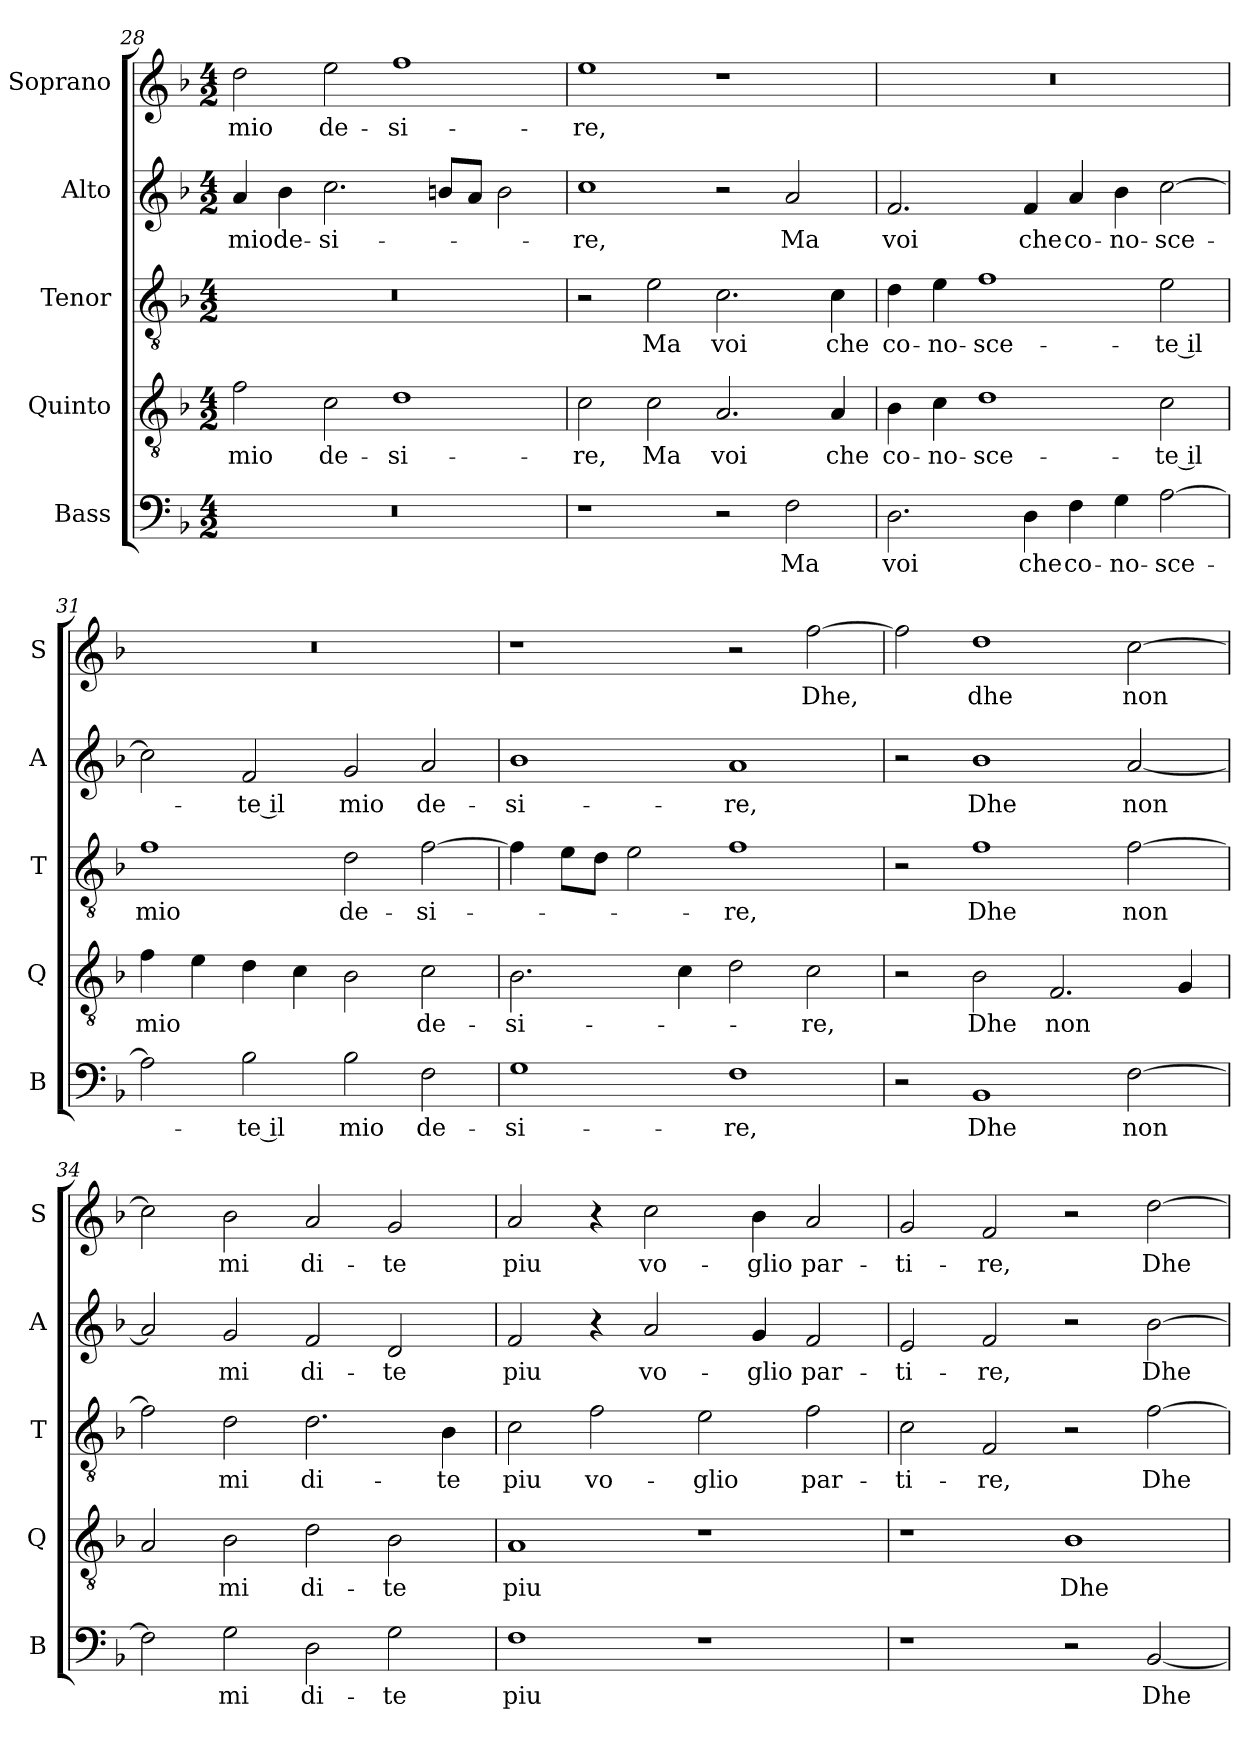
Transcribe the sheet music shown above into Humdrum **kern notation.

**kern	**text	**kern	**text	**kern	**text	**kern	**text	**kern	**text
*part5	*part5	*part4	*part4	*part3	*part3	*part2	*part2	*part1	*part1
*staff5	*staff5	*staff4	*staff4	*staff3	*staff3	*staff2	*staff2	*staff1	*staff1
*I"Bass	*	*I"Quinto	*	*I"Tenor	*	*I"Alto	*	*I"Soprano	*
*I'B	*	*I'Q	*	*I'T	*	*I'A	*	*I'S	*
*clefF4	*	*clefGv2	*	*clefGv2	*	*clefG2	*	*clefG2	*
*k[b-]	*	*k[b-]	*	*k[b-]	*	*k[b-]	*	*k[b-]	*
*F:	*	*F:	*	*F:	*	*F:	*	*F:	*
*M4/2	*	*M4/2	*	*M4/2	*	*M4/2	*	*M4/2	*
=28	=28	=28	=28	=28	=28	=28	=28	=28	=28
!	!	!	!LO:LY:b	!	!	!	!LO:LY:b	!	!LO:LY:b
0r	.	2f\	mio	0r	.	4a/	mio	2dd\	mio
!	!	!	!	!	!	!	!LO:LY:b	!	!
.	.	.	.	.	.	4b-\	de-	.	.
!	!	!	!LO:LY:b	!	!	!	!LO:LY:b	!	!LO:LY:b
.	.	2c\	de-	.	.	2.cc\	-si-	2ee\	de-
!	!	!	!LO:LY:b	!	!	!	!	!	!LO:LY:b
.	.	1d	-si-	.	.	.	.	1ff	-si-
.	.	.	.	.	.	8bn/L	.	.	.
.	.	.	.	.	.	8a/J	.	.	.
.	.	.	.	.	.	2b\	.	.	.
=29	=29	=29	=29	=29	=29	=29	=29	=29	=29
!	!	!	!LO:LY:b	!	!	!	!LO:LY:b	!	!LO:LY:b
1r	.	2c\	-re,	2r	.	1cc	-re,	1ee	-re,
!	!	!	!LO:LY:b	!	!LO:LY:b	!	!	!	!
.	.	2c\	Ma	2e\	Ma	.	.	.	.
!	!	!	!LO:LY:b	!	!LO:LY:b	!	!	!	!
2r	.	2.A/	voi	2.c\	voi	2r	.	1r	.
!	!LO:LY:b	!	!	!	!	!	!LO:LY:b	!	!
2F\	Ma	.	.	.	.	2a/	Ma	.	.
!	!	!	!LO:LY:b	!	!LO:LY:b	!	!	!	!
.	.	4A/	che	4c\	che	.	.	.	.
!!LO:PB:g=z
=30	=30	=30	=30	=30	=30	=30	=30	=30	=30
!	!LO:LY:b	!	!LO:LY:b	!	!LO:LY:b	!	!LO:LY:b	!	!
2.D\	voi	4B-\	co-	4d\	co-	2.f/	voi	0r	.
!	!	!	!LO:LY:b	!	!LO:LY:b	!	!	!	!
.	.	4c\	-no-	4e\	-no-	.	.	.	.
!	!	!	!LO:LY:b	!	!LO:LY:b	!	!	!	!
.	.	1d	-sce-	1f	-sce-	.	.	.	.
!	!LO:LY:b	!	!	!	!	!	!LO:LY:b	!	!
4D\	che	.	.	.	.	4f/	che	.	.
!	!LO:LY:b	!	!	!	!	!	!LO:LY:b	!	!
4F\	co-	.	.	.	.	4a/	co-	.	.
!	!LO:LY:b	!	!	!	!	!	!LO:LY:b	!	!
4G\	-no-	.	.	.	.	4b-\	-no-	.	.
!	!LO:LY:b	!	!LO:LY:b	!	!LO:LY:b	!	!LO:LY:b	!	!
[2A\	-sce-	2c\	-te il	2e\	-te il	[2cc\	-sce-	.	.
=31	=31	=31	=31	=31	=31	=31	=31	=31	=31
!	!	!	!LO:LY:b	!	!LO:LY:b	!	!	!	!
2A\]	.	4f\	mio	1f	mio	2cc\]	.	0r	.
.	.	4e\	.	.	.	.	.	.	.
!	!LO:LY:b	!	!	!	!	!	!LO:LY:b	!	!
2B-\	-te il	4d\	.	.	.	2f/	-te il	.	.
.	.	4c\	.	.	.	.	.	.	.
!	!LO:LY:b	!	!	!	!LO:LY:b	!	!LO:LY:b	!	!
2B-\	mio	2B-\	.	2d\	de-	2g/	mio	.	.
!	!LO:LY:b	!	!LO:LY:b	!	!LO:LY:b	!	!LO:LY:b	!	!
2F\	de-	2c\	de-	[2f\	-si-	2a/	de-	.	.
=32	=32	=32	=32	=32	=32	=32	=32	=32	=32
!	!LO:LY:b	!	!LO:LY:b	!	!	!	!LO:LY:b	!	!
1G	-si-	2.B-\	-si-	4f\]	.	1b-	-si-	1r	.
.	.	.	.	8e\L	.	.	.	.	.
.	.	.	.	8d\J	.	.	.	.	.
.	.	.	.	2e\	.	.	.	.	.
.	.	4c\	.	.	.	.	.	.	.
!	!LO:LY:b	!	!	!	!LO:LY:b	!	!LO:LY:b	!	!
1F	-re,	2d\	.	1f	-re,	1a	-re,	2r	.
!	!	!	!LO:LY:b	!	!	!	!	!	!LO:LY:b
.	.	2c\	-re,	.	.	.	.	[2ff\	Dhe,
=33	=33	=33	=33	=33	=33	=33	=33	=33	=33
2r	.	2r	.	2r	.	2r	.	2ff\]	.
!	!LO:LY:b	!	!LO:LY:b	!	!LO:LY:b	!	!LO:LY:b	!	!LO:LY:b
1BB-	Dhe	2B-\	Dhe	1f	Dhe	1b-	Dhe	1dd	dhe
!	!	!	!LO:LY:b	!	!	!	!	!	!
.	.	2.F/	non	.	.	.	.	.	.
!	!LO:LY:b	!	!	!	!LO:LY:b	!	!LO:LY:b	!	!LO:LY:b
[2F\	non	.	.	[2f\	non	[2a/	non	[2cc\	non
.	.	4G/	.	.	.	.	.	.	.
!!LO:LB:g=z
=34	=34	=34	=34	=34	=34	=34	=34	=34	=34
2F\]	.	2A/	.	2f\]	.	2a/]	.	2cc\]	.
!	!LO:LY:b	!	!LO:LY:b	!	!LO:LY:b	!	!LO:LY:b	!	!LO:LY:b
2G\	mi	2B-\	mi	2d\	mi	2g/	mi	2b-\	mi
!	!LO:LY:b	!	!LO:LY:b	!	!LO:LY:b	!	!LO:LY:b	!	!LO:LY:b
2D\	di-	2d\	di-	2.d\	di-	2f/	di-	2a/	di-
!	!LO:LY:b	!	!LO:LY:b	!	!	!	!LO:LY:b	!	!LO:LY:b
2G\	-te	2B-\	-te	.	.	2d/	-te	2g/	-te
!	!	!	!	!	!LO:LY:b	!	!	!	!
.	.	.	.	4B-\	-te	.	.	.	.
=35	=35	=35	=35	=35	=35	=35	=35	=35	=35
!	!LO:LY:b	!	!LO:LY:b	!	!LO:LY:b	!	!LO:LY:b	!	!LO:LY:b
1F	piu	1A	piu	2c\	piu	2f/	piu	2a/	piu
!	!	!	!	!	!LO:LY:b	!	!	!	!
.	.	.	.	2f\	vo-	4r	.	4r	.
!	!	!	!	!	!	!	!LO:LY:b	!	!LO:LY:b
.	.	.	.	.	.	2a/	vo-	2cc\	vo-
!	!	!	!	!	!LO:LY:b	!	!	!	!
1r	.	1r	.	2e\	-glio	.	.	.	.
!	!	!	!	!	!	!	!LO:LY:b	!	!LO:LY:b
.	.	.	.	.	.	4g/	-glio	4b-\	-glio
!	!	!	!	!	!LO:LY:b	!	!LO:LY:b	!	!LO:LY:b
.	.	.	.	2f\	par-	2f/	par-	2a/	par-
=36	=36	=36	=36	=36	=36	=36	=36	=36	=36
!	!	!	!	!	!LO:LY:b	!	!LO:LY:b	!	!LO:LY:b
1r	.	1r	.	2c\	-ti-	2e/	-ti-	2g/	-ti-
!	!	!	!	!	!LO:LY:b	!	!LO:LY:b	!	!LO:LY:b
.	.	.	.	2F/	-re,	2f/	-re,	2f/	-re,
!	!	!	!LO:LY:b	!	!	!	!	!	!
2r	.	1B-	Dhe	2r	.	2r	.	2r	.
!	!LO:LY:b	!	!	!	!LO:LY:b	!	!LO:LY:b	!	!LO:LY:b
[2BB-/	Dhe	.	.	[2f\	Dhe	[2b-\	Dhe	[2dd\	Dhe
=	=	=	=	=	=	=	=	=	=
*-	*-	*-	*-	*-	*-	*-	*-	*-	*-
